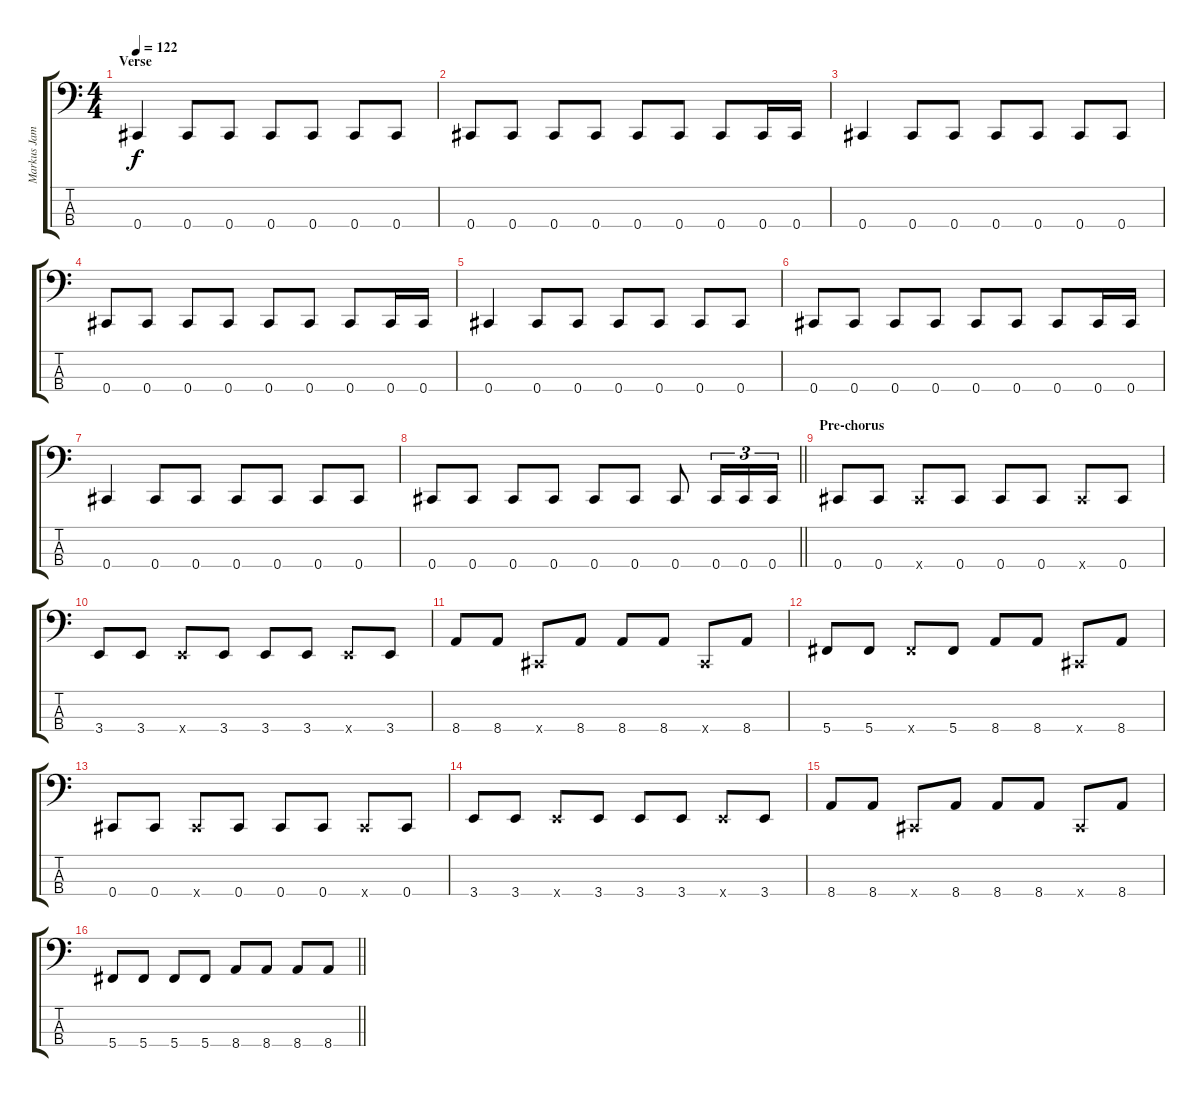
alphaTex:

\track ("Markus James [Bass]" "Markus Jam") {instrument electricbassfinger}
\staff {score tabs}
\tuning (Gb2 Db2 Ab1 Db1) {hide}
\ts (4 4)
\section ("" "Verse")
\tempo 122
\clef f4
\ks c
0.4.4{dy f} 0.4.8 0.4.8 0.4.8 0.4.8 0.4.8 0.4.8 |
0.4.8 0.4.8 0.4.8 0.4.8 0.4.8 0.4.8 0.4.8 0.4.16 0.4.16 |
0.4.4 0.4.8 0.4.8 0.4.8 0.4.8 0.4.8 0.4.8 |
0.4.8 0.4.8 0.4.8 0.4.8 0.4.8 0.4.8 0.4.8 0.4.16 0.4.16 |
0.4.4 0.4.8 0.4.8 0.4.8 0.4.8 0.4.8 0.4.8 |
0.4.8 0.4.8 0.4.8 0.4.8 0.4.8 0.4.8 0.4.8 0.4.16 0.4.16 |
0.4.4 0.4.8 0.4.8 0.4.8 0.4.8 0.4.8 0.4.8 |
\barLineRight lightlight
0.4.8 0.4.8 0.4.8 0.4.8 0.4.8 0.4.8 0.4.8 0.4.16{tu (3 2)} 0.4.16{tu (3 2)} 0.4.16{tu (3 2)} |
\section ("" "Pre-chorus")
0.4.8 0.4.8 0.4{x}.8 0.4.8 0.4.8 0.4.8 0.4{x}.8 0.4.8 |
3.4.8 3.4.8 3.4{x}.8 3.4.8 3.4.8 3.4.8 3.4{x}.8 3.4.8 |
8.4.8 8.4.8 0.4{x}.8 8.4.8 8.4.8 8.4.8 0.4{x}.8 8.4.8 |
5.4.8 5.4.8 5.4{x}.8 5.4.8 8.4.8 8.4.8 0.4{x}.8 8.4.8 |
0.4.8 0.4.8 0.4{x}.8 0.4.8 0.4.8 0.4.8 0.4{x}.8 0.4.8 |
3.4.8 3.4.8 3.4{x}.8 3.4.8 3.4.8 3.4.8 3.4{x}.8 3.4.8 |
8.4.8 8.4.8 0.4{x}.8 8.4.8 8.4.8 8.4.8 0.4{x}.8 8.4.8 |
\barLineRight lightlight
5.4.8 5.4.8 5.4.8 5.4.8 8.4.8 8.4.8 8.4.8 8.4.8
